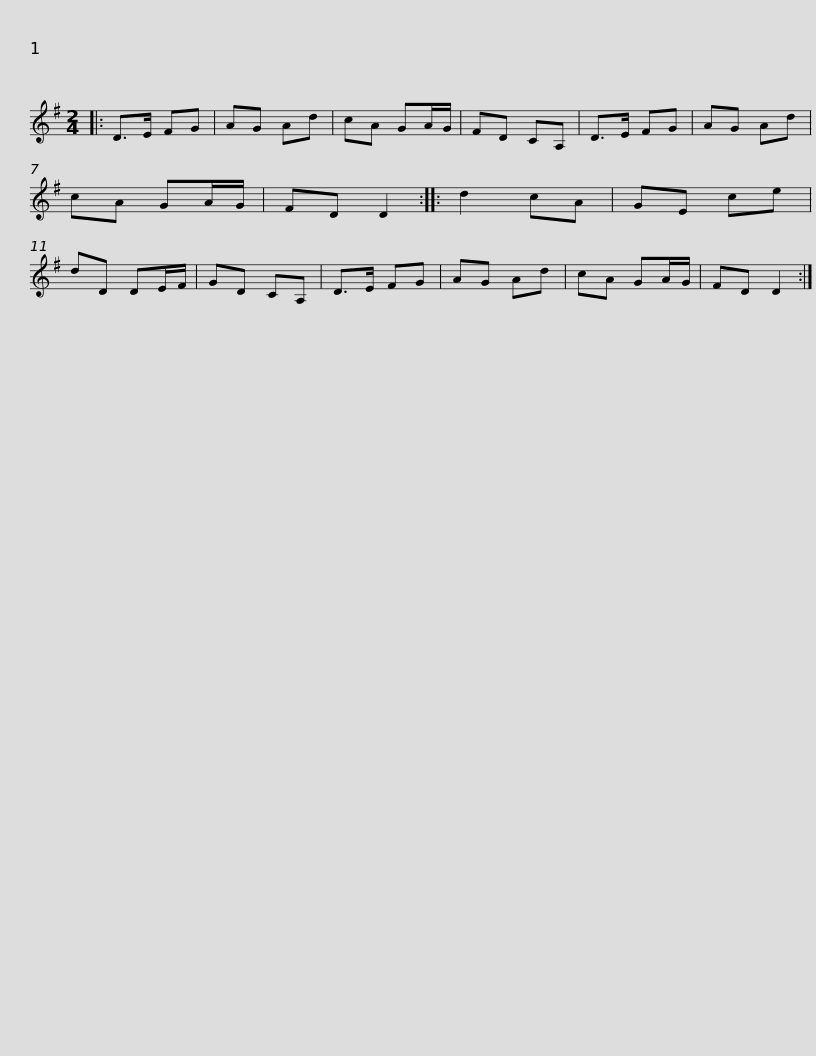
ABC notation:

X:1
L:1/8
M:2/4
I:linebreak $
K:G
V:1 treble
V:1
|: D>E FG | AG Ad | cA GA/G/ | FD CA, | D>E FG | %5
 AG Ad | cA GA/G/ | FD D2 :: d2 cA | GE ce |$ %10
 dD DE/F/ | GD CA, | D>E FG | AG Ad | cA GA/G/ | %15
 FD D2 :| %16
